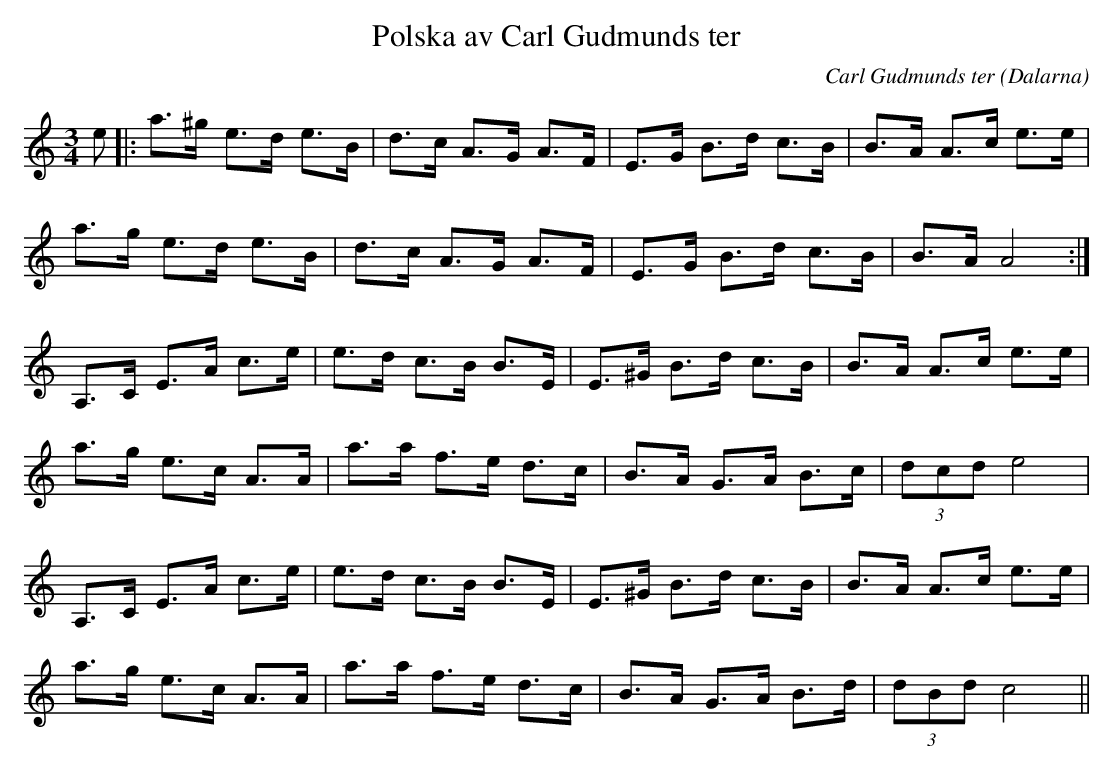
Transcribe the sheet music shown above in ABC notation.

X:1
T:Polska av Carl Gudmunds ter
C:Carl Gudmunds ter
O:Dalarna
M:3/4
L:1/8
K:Am
e|:a>^g e>d e>B|d>c A>G A>F|E>G B>d c>B|B>A A>c e>e|
a>g e>d e>B|d>c A>G A>F|E>G B>d c>B|B>A A4:|
A,>C E>A c>e|e>d c>B B>E|E>^G B>d c>B|B>A A>c e>e|
a>g e>c A>A|a>a f>e d>c|B>A G>A B>c|(3 dcd e4|
A,>C E>A c>e|e>d c>B B>E|E>^G B>d c>B|B>A A>c e>e|
a>g e>c A>A|a>a f>e d>c|B>A G>A B>d|(3 dBd c4||
